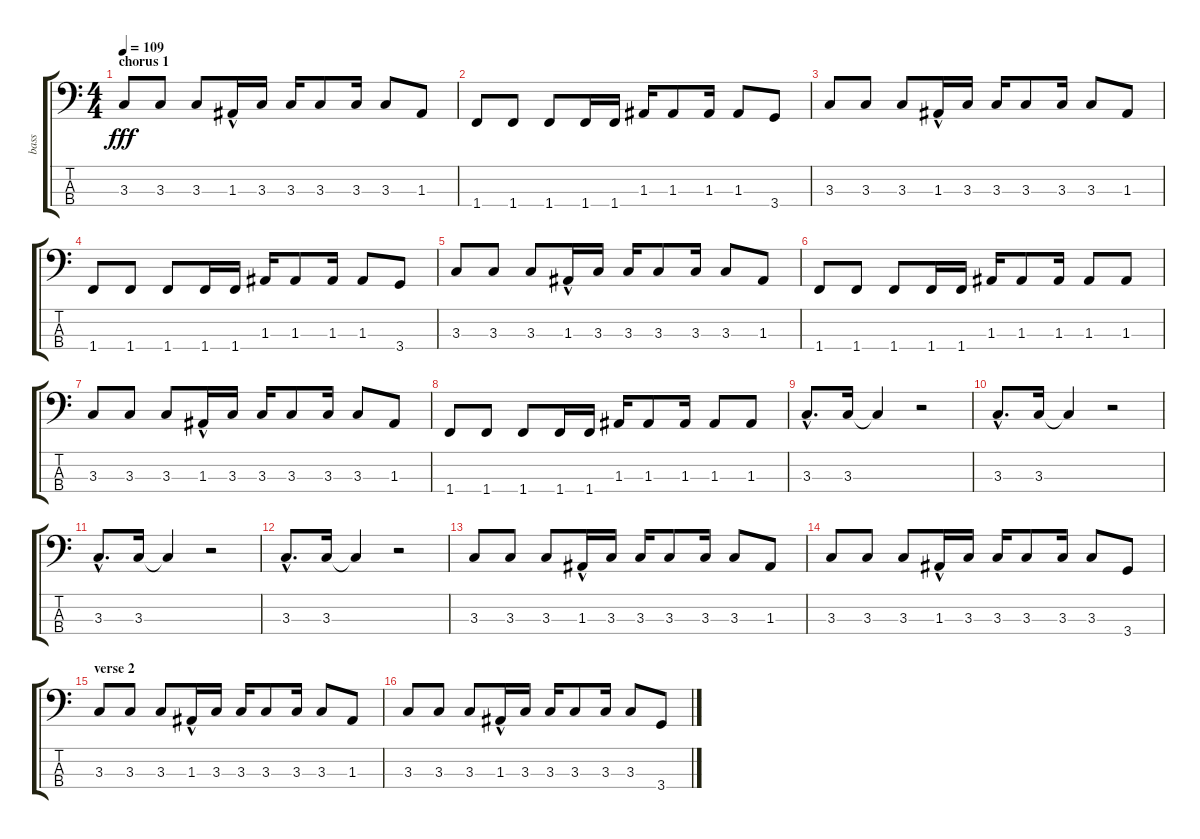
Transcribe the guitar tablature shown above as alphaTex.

\track ("bass" "bass") {instrument electricbasspick}
\staff {score tabs}
\tuning (G2 D2 A1 E1) {hide}
\ts (4 4)
\section ("" "chorus 1")
\tempo 109
\clef f4
\ks c
3.3.8{dy fff} 3.3.8 3.3.8 1.3{hac}.16 3.3.16 3.3.16 3.3.8 3.3.16 3.3.8 1.3.8 |
1.4.8 1.4.8 1.4.8 1.4.16 1.4.16 1.3.16 1.3.8 1.3.16 1.3.8 3.4.8 |
3.3.8 3.3.8 3.3.8 1.3{hac}.16 3.3.16 3.3.16 3.3.8 3.3.16 3.3.8 1.3.8 |
1.4.8 1.4.8 1.4.8 1.4.16 1.4.16 1.3.16 1.3.8 1.3.16 1.3.8 3.4.8 |
3.3.8 3.3.8 3.3.8 1.3{hac}.16 3.3.16 3.3.16 3.3.8 3.3.16 3.3.8 1.3.8 |
1.4.8 1.4.8 1.4.8 1.4.16 1.4.16 1.3.16 1.3.8 1.3.16 1.3.8 1.3.8 |
3.3.8 3.3.8 3.3.8 1.3{hac}.16 3.3.16 3.3.16 3.3.8 3.3.16 3.3.8 1.3.8 |
1.4.8 1.4.8 1.4.8 1.4.16 1.4.16 1.3.16 1.3.8 1.3.16 1.3.8 1.3.8 |
3.3{hac}.8{d} 3.3.16 3.3{t}.4 r.2 |
3.3{hac}.8{d} 3.3.16 3.3{t}.4 r.2 |
3.3{hac}.8{d} 3.3.16 3.3{t}.4 r.2 |
3.3{hac}.8{d} 3.3.16 3.3{t}.4 r.2 |
3.3.8 3.3.8 3.3.8 1.3{hac}.16 3.3.16 3.3.16 3.3.8 3.3.16 3.3.8 1.3.8 |
3.3.8 3.3.8 3.3.8 1.3{hac}.16 3.3.16 3.3.16 3.3.8 3.3.16 3.3.8 3.4.8 |
\section ("" "verse 2")
3.3.8 3.3.8 3.3.8 1.3{hac}.16 3.3.16 3.3.16 3.3.8 3.3.16 3.3.8 1.3.8 |
3.3.8 3.3.8 3.3.8 1.3{hac}.16 3.3.16 3.3.16 3.3.8 3.3.16 3.3.8 3.4.8
